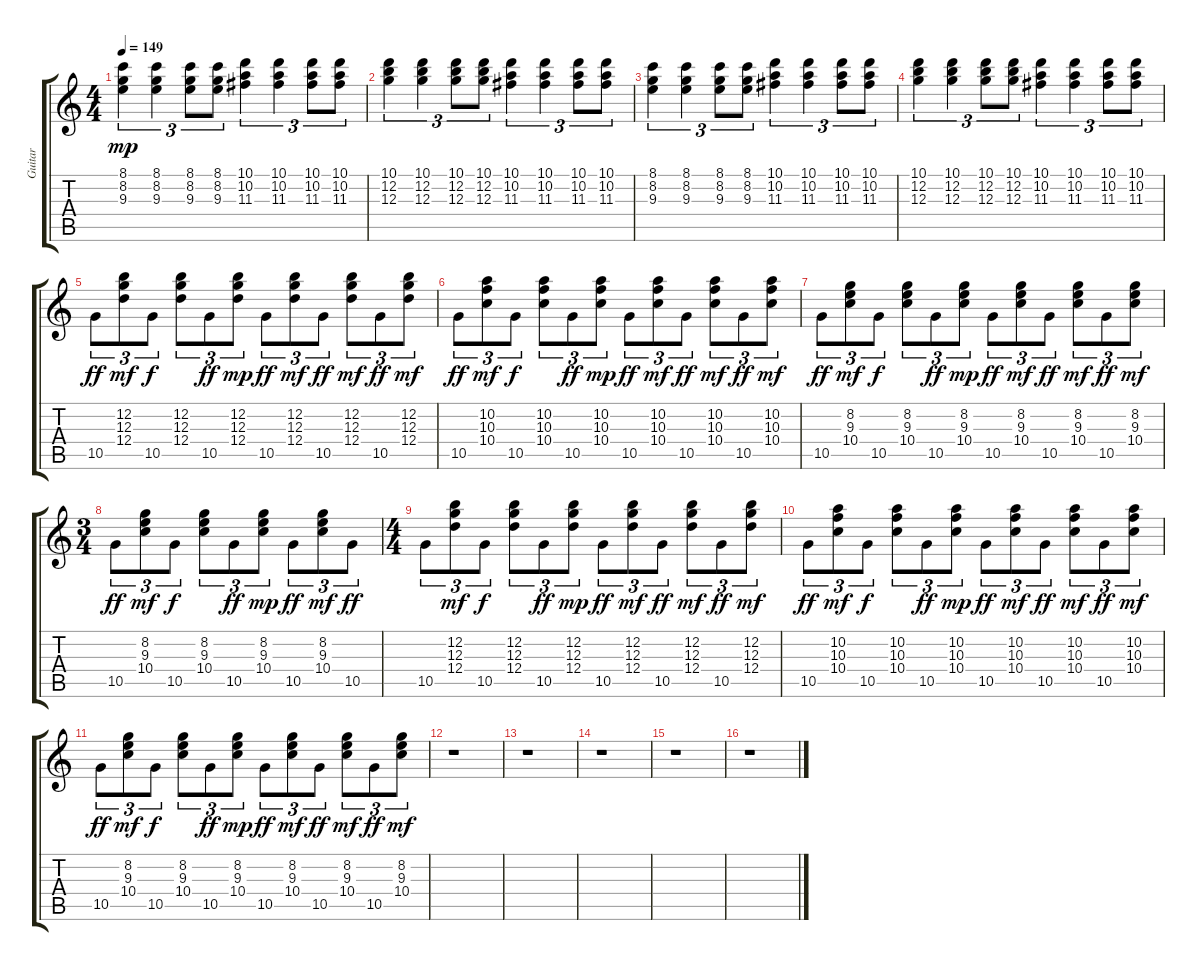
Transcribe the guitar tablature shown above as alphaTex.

\track ("Guitar" "Guitar") {instrument electricguitarclean}
\staff {score tabs}
\tuning (E4 B3 G3 D3 A2 E2) {hide}
\ts (4 4)
\tempo 149
\clef g2
\ks c
(8.1 8.2 9.3).4{tu (3 2) dy mp} (8.1 8.2 9.3).4{tu (3 2)} (8.1 8.2 9.3).8{tu (3 2)} (8.1 8.2 9.3).8{tu (3 2)} (10.1 10.2 11.3).4{tu (3 2)} (10.1 10.2 11.3).4{tu (3 2)} (10.1 10.2 11.3).8{tu (3 2)} (10.1 10.2 11.3).8{tu (3 2)} |
(10.1 12.2 12.3).4{tu (3 2)} (10.1 12.2 12.3).4{tu (3 2)} (10.1 12.2 12.3).8{tu (3 2)} (10.1 12.2 12.3).8{tu (3 2)} (10.1 10.2 11.3).4{tu (3 2)} (10.1 10.2 11.3).4{tu (3 2)} (10.1 10.2 11.3).8{tu (3 2)} (10.1 10.2 11.3).8{tu (3 2)} |
(8.1 8.2 9.3).4{tu (3 2)} (8.1 8.2 9.3).4{tu (3 2)} (8.1 8.2 9.3).8{tu (3 2)} (8.1 8.2 9.3).8{tu (3 2)} (10.1 10.2 11.3).4{tu (3 2)} (10.1 10.2 11.3).4{tu (3 2)} (10.1 10.2 11.3).8{tu (3 2)} (10.1 10.2 11.3).8{tu (3 2)} |
(10.1 12.2 12.3).4{tu (3 2)} (10.1 12.2 12.3).4{tu (3 2)} (10.1 12.2 12.3).8{tu (3 2)} (10.1 12.2 12.3).8{tu (3 2)} (10.1 10.2 11.3).4{tu (3 2)} (10.1 10.2 11.3).4{tu (3 2)} (10.1 10.2 11.3).8{tu (3 2)} (10.1 10.2 11.3).8{tu (3 2)} |
10.5.8{tu (3 2) dy ff instrument electricguitarmuted} (12.2 12.3 12.4).8{tu (3 2) dy mf} 10.5.8{tu (3 2) dy f} (12.2 12.3 12.4).8{tu (3 2)} 10.5.8{tu (3 2) dy ff} (12.2 12.3 12.4).8{tu (3 2) dy mp} 10.5.8{tu (3 2) dy ff} (12.2 12.3 12.4).8{tu (3 2) dy mf} 10.5.8{tu (3 2) dy ff} (12.2 12.3 12.4).8{tu (3 2) dy mf} 10.5.8{tu (3 2) dy ff} (12.2 12.3 12.4).8{tu (3 2) dy mf} |
10.5.8{tu (3 2) dy ff} (10.2 10.3 10.4).8{tu (3 2) dy mf} 10.5.8{tu (3 2) dy f} (10.2 10.3 10.4).8{tu (3 2)} 10.5.8{tu (3 2) dy ff} (10.2 10.3 10.4).8{tu (3 2) dy mp} 10.5.8{tu (3 2) dy ff} (10.2 10.3 10.4).8{tu (3 2) dy mf} 10.5.8{tu (3 2) dy ff} (10.2 10.3 10.4).8{tu (3 2) dy mf} 10.5.8{tu (3 2) dy ff} (10.2 10.3 10.4).8{tu (3 2) dy mf} |
10.5.8{tu (3 2) dy ff} (8.2 9.3 10.4).8{tu (3 2) dy mf} 10.5.8{tu (3 2) dy f} (8.2 9.3 10.4).8{tu (3 2)} 10.5.8{tu (3 2) dy ff} (8.2 9.3 10.4).8{tu (3 2) dy mp} 10.5.8{tu (3 2) dy ff} (8.2 9.3 10.4).8{tu (3 2) dy mf} 10.5.8{tu (3 2) dy ff} (8.2 9.3 10.4).8{tu (3 2) dy mf} 10.5.8{tu (3 2) dy ff} (8.2 9.3 10.4).8{tu (3 2) dy mf} |
\ts (3 4)
10.5.8{tu (3 2) dy ff} (8.2 9.3 10.4).8{tu (3 2) dy mf} 10.5.8{tu (3 2) dy f} (8.2 9.3 10.4).8{tu (3 2)} 10.5.8{tu (3 2) dy ff} (8.2 9.3 10.4).8{tu (3 2) dy mp} 10.5.8{tu (3 2) dy ff} (8.2 9.3 10.4).8{tu (3 2) dy mf} 10.5.8{tu (3 2) dy ff} |
\ts (4 4)
10.5.8{tu (3 2)} (12.2 12.3 12.4).8{tu (3 2) dy mf} 10.5.8{tu (3 2) dy f} (12.2 12.3 12.4).8{tu (3 2)} 10.5.8{tu (3 2) dy ff} (12.2 12.3 12.4).8{tu (3 2) dy mp} 10.5.8{tu (3 2) dy ff} (12.2 12.3 12.4).8{tu (3 2) dy mf} 10.5.8{tu (3 2) dy ff} (12.2 12.3 12.4).8{tu (3 2) dy mf} 10.5.8{tu (3 2) dy ff} (12.2 12.3 12.4).8{tu (3 2) dy mf} |
10.5.8{tu (3 2) dy ff} (10.2 10.3 10.4).8{tu (3 2) dy mf} 10.5.8{tu (3 2) dy f} (10.2 10.3 10.4).8{tu (3 2)} 10.5.8{tu (3 2) dy ff} (10.2 10.3 10.4).8{tu (3 2) dy mp} 10.5.8{tu (3 2) dy ff} (10.2 10.3 10.4).8{tu (3 2) dy mf} 10.5.8{tu (3 2) dy ff} (10.2 10.3 10.4).8{tu (3 2) dy mf} 10.5.8{tu (3 2) dy ff} (10.2 10.3 10.4).8{tu (3 2) dy mf} |
10.5.8{tu (3 2) dy ff} (8.2 9.3 10.4).8{tu (3 2) dy mf} 10.5.8{tu (3 2) dy f} (8.2 9.3 10.4).8{tu (3 2)} 10.5.8{tu (3 2) dy ff} (8.2 9.3 10.4).8{tu (3 2) dy mp} 10.5.8{tu (3 2) dy ff} (8.2 9.3 10.4).8{tu (3 2) dy mf} 10.5.8{tu (3 2) dy ff} (8.2 9.3 10.4).8{tu (3 2) dy mf} 10.5.8{tu (3 2) dy ff} (8.2 9.3 10.4).8{tu (3 2) dy mf} |
r.1 |
r.1 |
r.1 |
r.1 |
r.1
